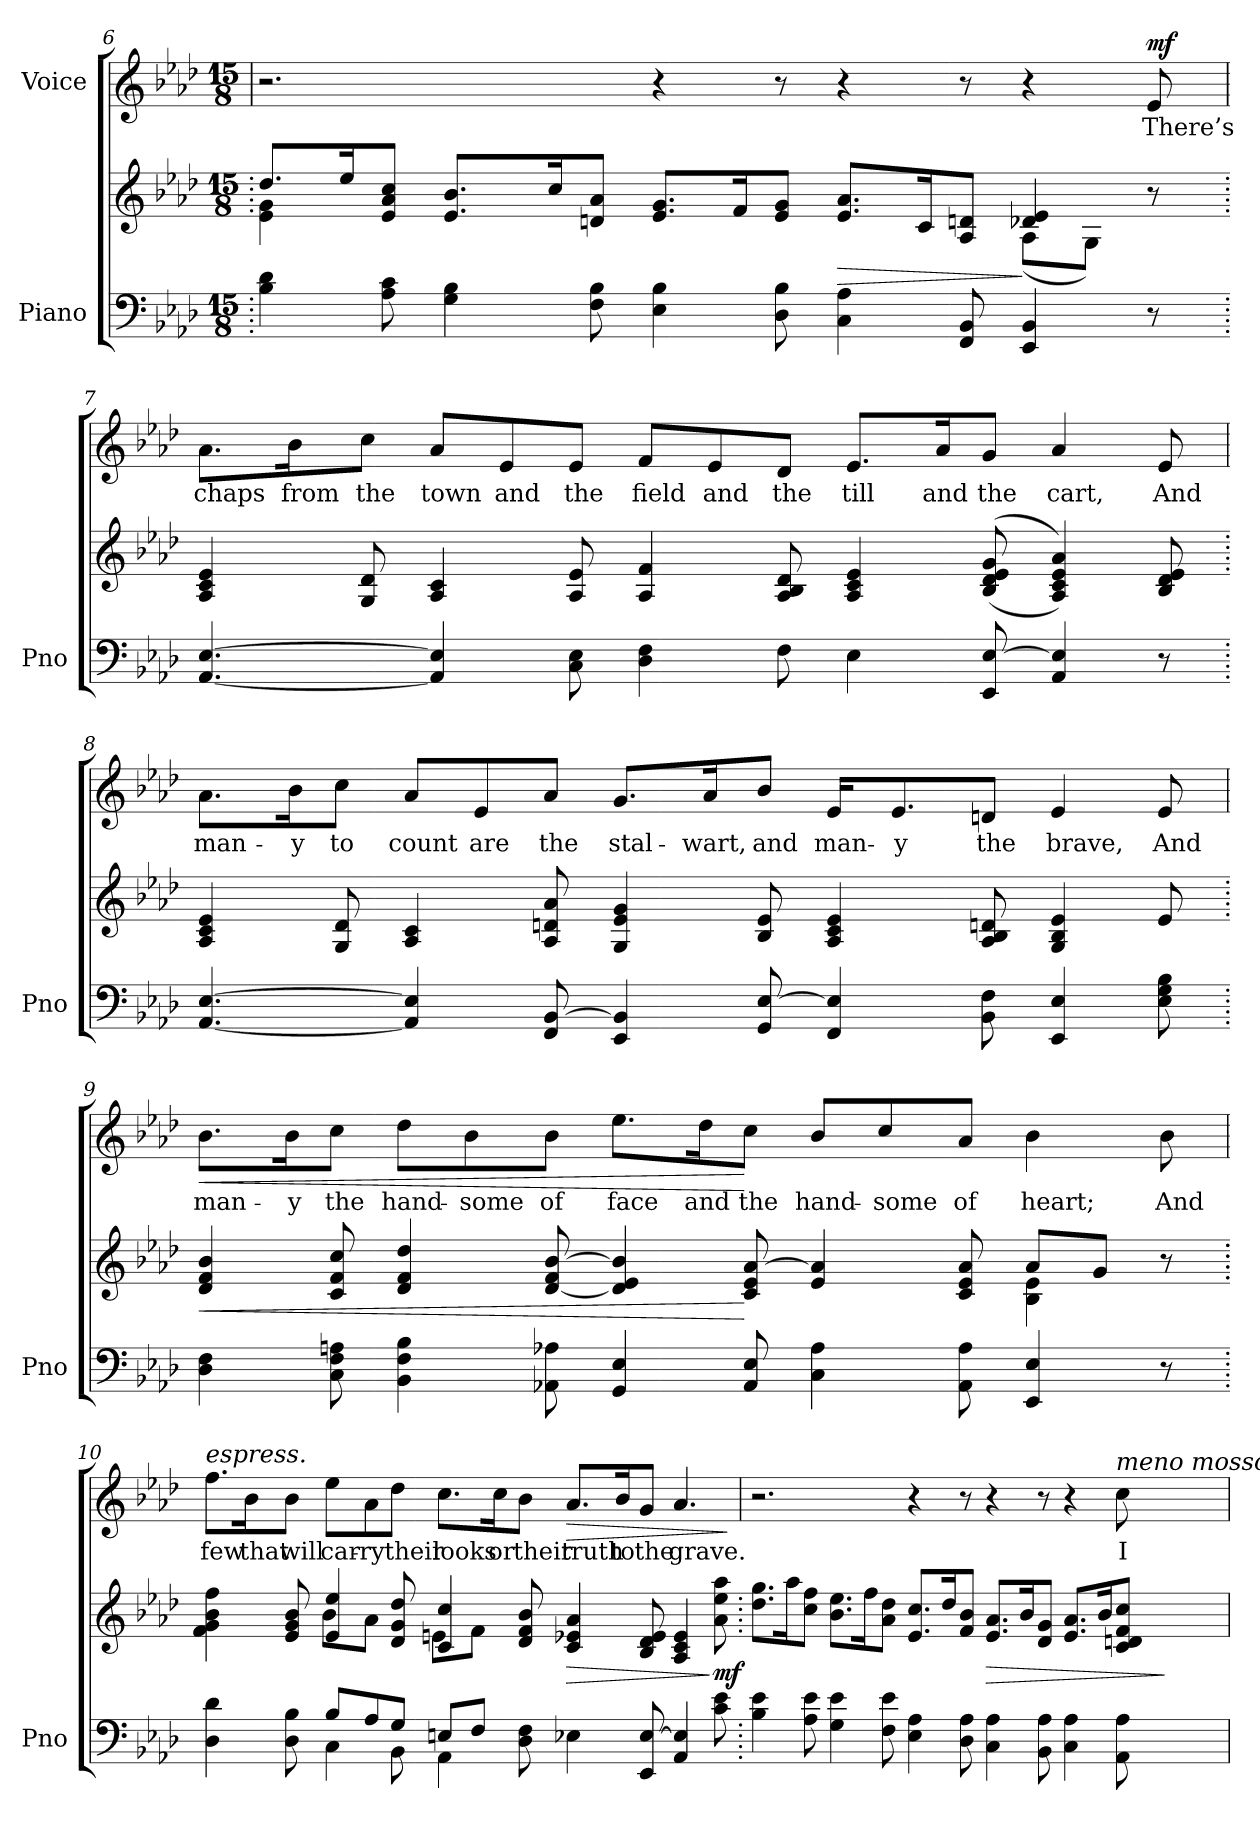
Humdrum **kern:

**kern	**kern	**dynam	**kern	**text	**dynam
*part2	*part2	*part2	*part1	*part1	*part1
*staff3	*staff2	*staff2/3	*staff1	*staff1	*staff1
*I"Piano	*	*	*I"Voice	*	*
*I'Pno	*	*	*	*	*
*clefF4	*clefG2	*	*clefG2	*	*
*k[b-e-a-d-]	*k[b-e-a-d-]	*	*k[b-e-a-d-]	*	*
*M15/8	*M15/8	*	*M15/8	*	*
=6.	=6.	=6	=6	=6	=6
*	*^	*	*	*	*
4B-\ 4d-\	8.dd-/L	4e-\ 4g\	.	2.r	.	.
.	16ee-/K	.	.	.	.	.
8A-\ 8c\	8e-/ 8a-/ 8cc/J	4ryy	.	.	.	.
4G\ 4B-\	8.e-/ 8.b-/L	.	.	.	.	.
*	*v	*v	*	*	*	*
.	16cc/K	.	.	.	.
8F\ 8B-\	8dn/ 8a-/J	.	.	.	.
4E-\ 4B-\	8.e-/ 8.g/L	.	4r	.	.
.	16f/K	.	.	.	.
8D-\ 8B-\	8e-/ 8g/J	.	8r	.	.
!	!	!LO:HP:b	!	!	!
4C\ 4A-\	8.e-/ 8.a-/L	>	4r	.	.
.	16c/K	.	.	.	.
8FF/ 8BB-/	8A-/ 8dn/J	.	8r	.	.
*	*^	*	*	*	*
4EE-/ 4BB-/	4d-X/ 4e-/	(8A-\L	]	4r	.	.
.	.	8G\J)	.	.	.	.
!	!	!	!	!	!	!LO:DY:a
8r	8r	8ryy	.	8e-/	There’s	mf
*	*v	*v	*	*	*	*
=7.	=7.	=7	=7	=7	=7
[4.AA-/ [4.E-/	4A-/ 4c/ 4e-/	.	8.a-\L	chaps	.
.	.	.	16b-\K	from	.
.	8G/ 8d-/	.	8cc\J	the	.
4AA-/] 4E-/]	4A-/ 4c/	.	8a-/L	town	.
.	.	.	8e-/	and	.
8C\ 8E-\	8A-/ 8e-/	.	8e-/J	the	.
4D-\ 4F\	4A-/ 4f/	.	8f/L	field	.
.	.	.	8e-/	and	.
8F\	8A-/ 8B-/ 8d-/	.	8d-/J	the	.
4E-\	4A-/ 4c/ 4e-/	.	8.e-/L	till	.
.	.	.	16a-/K	and	.
8EE-/ [8E-/	((>8B-/ 8d-/ 8e-/ 8g/	.	8g/J	the	.
4AA-/ 4E-/]	4A-/ 4c/ 4e-/ 4a-/))	.	4a-/	cart,	.
8r	8B-/ 8d-/ 8e-/	.	8e-/	And	.
=8.	=8.	=8	=8	=8	=8
[4.AA-/ [4.E-/	4A-/ 4c/ 4e-/	.	8.a-\L	man-	.
.	.	.	16b-\K	-y	.
.	8G/ 8d-/	.	8cc\J	to	.
4AA-/] 4E-/]	4A-/ 4c/	.	8a-/L	count	.
.	.	.	8e-/	are	.
8FF/ [8BB-/	8A-/ 8dn/ 8a-/	.	8a-/J	the	.
4EE-/ 4BB-/]	4G/ 4e-/ 4g/	.	8.g/L	stal-	.
.	.	.	16a-/K	-wart,	.
8GG/ [8E-/	8B-/ 8e-/	.	8b-/J	and	.
4FF/ 4E-/]	4A-/ 4c/ 4e-/	.	16e-/KL	man-	.
.	.	.	8.e-/	-y	.
8BB-\ 8F\	8A-/ 8B-/ 8dn/	.	8dn/J	the	.
4EE-/ 4E-/	4G/ 4B-/ 4e-/	.	4e-/	brave,	.
8E-\ 8G\ 8B-\	8e-/	.	8e-/	And	.
=9.	=9.	=9	=9	=9	=9
!	!	!LO:HP:b	!	!	!LO:HP:b
*	*^	*	*	*	*
4D-\ 4F\	4d-/ 4f/ 4b-/	1.ryy	<	8.b-\L	man-	<
.	.	.	.	16b-\K	-y	.
8C\ 8F\ 8An\	8c/ 8f/ 8cc/	.	.	8cc\J	the	.
4BB-\ 4F\ 4B-\	4d-/ 4f/ 4dd-/	.	.	8dd-\L	hand-	.
.	.	.	.	8b-\	-some	.
8AA-X\ 8A-X\	[8d-/ 8f/ [8b-/	.	.	8b-\J	of	.
4GG/ 4E-/	4d-/] 4e-/ 4b-/]	.	.	8.ee-\L	face	.
.	.	.	.	16dd-\K	and	.
8AA-/ 8E-/	8c/ 8e-/ [8a-/	.	[	8cc\J	the	[
4C\ 4A-\	4e-/ 4a-/]	.	.	8b-/L	hand-	.
.	.	.	.	8cc/	-some	.
8AA-\ 8A-\	8c/ 8e-/ 8a-/	.	.	8a-/J	of	.
4EE-/ 4E-/	8a-/L	4B-\ 4e-\	.	4b-\	heart;	.
.	8g/J	.	.	.	.	.
8r	8r	8ryy	.	8b-\	And	.
=10.	=10.	=10.	=10	=10	=10	=10
*^	*	*	*	*	*	*
!	!	!	!	!	!LO:TX:i:t=espress.	!	!
4D-\ 4d-\	4.ryy	4f\ 4g\ 4b-\ 4ff\	4.ryy	.	8.ff\L	few	.
.	.	.	.	.	16b-\K	that	.
8D-\ 8B-\	.	8e-/ 8g/ 8b-/	.	.	8b-\J	will	.
8B-/L	4C\	4e-/ 4ee-/	8b-\L	.	8ee-\L	car-	.
8A-/	.	.	8a-\J	.	8a-\	-ry	.
8G/J	8BB-\	8d-/ 8g/ 8dd-/	8ryy	.	8dd-\J	their	.
8En/L	4AA-\	4c/ 4cc/	8en\L	.	8.cc\L	looks	.
8F/J	.	.	8f\J	.	.	.	.
.	.	.	.	.	16cc\K	or	.
8D-\ 8F\	2..ryy	8d-/ 8f/ 8b-/	2..ryy	.	8b-\J	their	.
!	!	!	!	!LO:HP:b	!	!	!LO:HP:b
4E-X\	.	4c/ 4e-X/ 4a-/	.	>	8.a-/L	truth	>
.	.	.	.	.	16b-/K	to	.
8EE-/ [>8E-/	.	8B-/ 8d-/ 8e-/	.	.	8g/J	the	.
4AA-/ 4E-/]	.	4A-/ 4c/ 4e-/	.	.	4.a-/	grave.	.
!	!	!	!	!LO:DY:n=1:b	!	!	!
8c\ 8e-\	.	8a-\ 8ee-\ 8aa-\	.	] mf	.	.	.
*v	*v	*	*	*	*	*	*
*	*v	*v	*	*	*	*
.	.	.	.	.	]
=11.	=11.	=11	=11	=11	=11
4B-\ 4e-\	8.dd-\ 8.gg\L	.	2.r	.	.
.	16aa-\K	.	.	.	.
8A-\ 8e-\	8cc\ 8ff\J	.	.	.	.
4G\ 4e-\	8.b-\ 8.ee-\L	.	.	.	.
.	16ff\K	.	.	.	.
8F\ 8e-\	8a-\ 8dd-\J	.	.	.	.
4E-\ 4A-\	8.e-/ 8.cc/L	.	4r	.	.
.	16dd-/K	.	.	.	.
8D-\ 8A-\	8f/ 8b-/J	.	8r	.	.
!	!	!LO:HP:b	!	!	!
4C\ 4A-\	8.e-/ 8.a-/L	>	4r	.	.
.	16b-/K	.	.	.	.
8BB-\ 8A-\	8d-/ 8g/J	.	8r	.	.
4C\ 4A-\	8.e-/ 8.a-/L	.	4r	.	.
.	16b-/K	.	.	.	.
!	!	!	!LO:TX:i:t=meno mosso	!	!
8AA-\ 8A-\	8c/ 8dn/ 8f/ 8cc/J	.	8cc\	I	.
.	.	]	.	.	.
=	=	=	=	=	=
*-	*-	*-	*-	*-	*-
